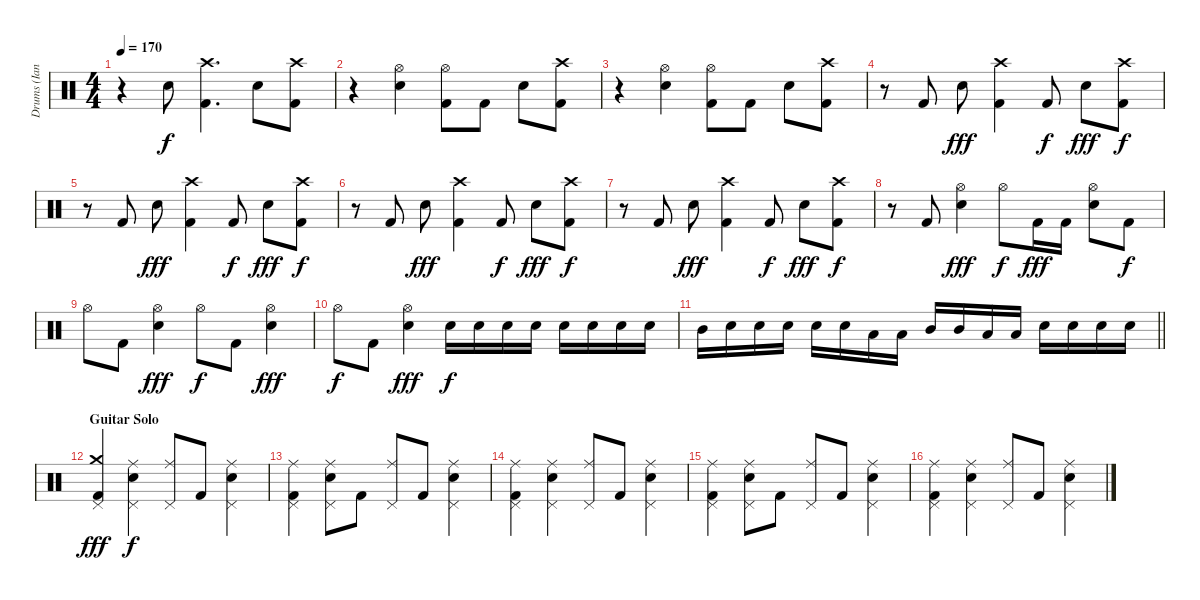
\track ("Drums (Ian Paice)" "Drums (Ian") {instrument percussion}
\staff {score}
\articulation defaults
\ts (4 4)
\tempo 170
\clef neutral
\ks c
r.4{dy f} "Electric Snare (hit)".8 ("Crash high (hit)" "Kick (hit) 2").4{d} "Electric Snare (hit)".8 ("Crash high (hit)" "Kick (hit) 2").8 |
r.4 ("Hi-Hat (open)" "Electric Snare (hit)").4 ("Hi-Hat (open)" "Kick (hit) 2").8 "Kick (hit) 2".8 "Electric Snare (hit)".8 ("Crash high (hit)" "Kick (hit) 2").8 |
r.4 ("Hi-Hat (open)" "Electric Snare (hit)").4 ("Hi-Hat (open)" "Kick (hit) 2").8 "Kick (hit) 2".8 "Electric Snare (hit)".8 ("Crash high (hit)" "Kick (hit) 2").8 |
r.8 "Kick (hit) 2".8 "Electric Snare (hit)".8{dy fff} ("Crash high (hit)" "Kick (hit) 2").4 "Kick (hit) 2".8{dy f} "Electric Snare (hit)".8{dy fff} ("Crash high (hit)" "Kick (hit) 2").8{dy f} |
r.8 "Kick (hit) 2".8 "Electric Snare (hit)".8{dy fff} ("Crash high (hit)" "Kick (hit) 2").4 "Kick (hit) 2".8{dy f} "Electric Snare (hit)".8{dy fff} ("Crash high (hit)" "Kick (hit) 2").8{dy f} |
r.8 "Kick (hit) 2".8 "Electric Snare (hit)".8{dy fff} ("Crash high (hit)" "Kick (hit) 2").4 "Kick (hit) 2".8{dy f} "Electric Snare (hit)".8{dy fff} ("Crash high (hit)" "Kick (hit) 2").8{dy f} |
r.8 "Kick (hit) 2".8 "Electric Snare (hit)".8{dy fff} ("Crash high (hit)" "Kick (hit) 2").4 "Kick (hit) 2".8{dy f} "Electric Snare (hit)".8{dy fff} ("Crash high (hit)" "Kick (hit) 2").8{dy f} |
r.8 "Kick (hit) 2".8 ("Hi-Hat (open)" "Electric Snare (hit)").4{dy fff} "Hi-Hat (open)".8{dy f} "Kick (hit) 2".16{dy fff} "Kick (hit) 2".16 ("Hi-Hat (open)" "Electric Snare (hit)").8 "Kick (hit) 2".8{dy f} |
"Hi-Hat (open)".8 "Kick (hit) 2".8 ("Hi-Hat (open)" "Electric Snare (hit)").4{dy fff} "Hi-Hat (open)".8{dy f} "Kick (hit) 2".8 ("Hi-Hat (open)" "Electric Snare (hit)").4{dy fff} |
"Hi-Hat (open)".8{dy f} "Kick (hit) 2".8 ("Hi-Hat (open)" "Electric Snare (hit)").4{dy fff} "Electric Snare (hit)".16{dy f} "Electric Snare (hit)".16 "Electric Snare (hit)".16 "Electric Snare (hit)".16 "Electric Snare (hit)".16 "Electric Snare (hit)".16 "Electric Snare (hit)".16 "Electric Snare (hit)".16 |
\barLineRight lightlight "Mid Tom (hit)".16 "Electric Snare (hit)".16 "Electric Snare (hit)".16 "Electric Snare (hit)".16 "Electric Snare (hit)".16 "Electric Snare (hit)".16 "Low Tom (hit)".16 "Low Tom (hit)".16 "Mid Tom (hit)".16 "Mid Tom (hit)".16 "Low Tom (hit)".16 "Low Tom (hit)".16 "Electric Snare (hit)".16 "Electric Snare (hit)".16 "Electric Snare (hit)".16 "Electric Snare (hit)".16
|
\section ("" "Guitar Solo")
("Crash medium (hit)" "Pedal Hi-Hat (hit)" "Kick (hit) 2").4{dy fff} ("Ride (middle)" "Pedal Hi-Hat (hit)" "Electric Snare (hit)").4{dy f} ("Ride (middle)" "Pedal Hi-Hat (hit)").8 "Kick (hit) 2".8 ("Ride (middle)" "Pedal Hi-Hat (hit)" "Electric Snare (hit)").4 |
("Ride (middle)" "Pedal Hi-Hat (hit)" "Kick (hit) 2").4 ("Ride (middle)" "Pedal Hi-Hat (hit)" "Electric Snare (hit)").8 "Kick (hit) 2".8 ("Ride (middle)" "Pedal Hi-Hat (hit)").8 "Kick (hit) 2".8 ("Ride (middle)" "Pedal Hi-Hat (hit)" "Electric Snare (hit)").4 |
("Ride (middle)" "Pedal Hi-Hat (hit)" "Kick (hit) 2").4 ("Ride (middle)" "Pedal Hi-Hat (hit)" "Electric Snare (hit)").4 ("Ride (middle)" "Pedal Hi-Hat (hit)").8 "Kick (hit) 2".8 ("Ride (middle)" "Pedal Hi-Hat (hit)" "Electric Snare (hit)").4 |
("Ride (middle)" "Pedal Hi-Hat (hit)" "Kick (hit) 2").4 ("Ride (middle)" "Pedal Hi-Hat (hit)" "Electric Snare (hit)").8 "Kick (hit) 2".8 ("Ride (middle)" "Pedal Hi-Hat (hit)").8 "Kick (hit) 2".8 ("Ride (middle)" "Pedal Hi-Hat (hit)" "Electric Snare (hit)").4 |
("Ride (middle)" "Pedal Hi-Hat (hit)" "Kick (hit) 2").4 ("Ride (middle)" "Pedal Hi-Hat (hit)" "Electric Snare (hit)").4 ("Ride (middle)" "Pedal Hi-Hat (hit)").8 "Kick (hit) 2".8 ("Ride (middle)" "Pedal Hi-Hat (hit)" "Electric Snare (hit)").4
